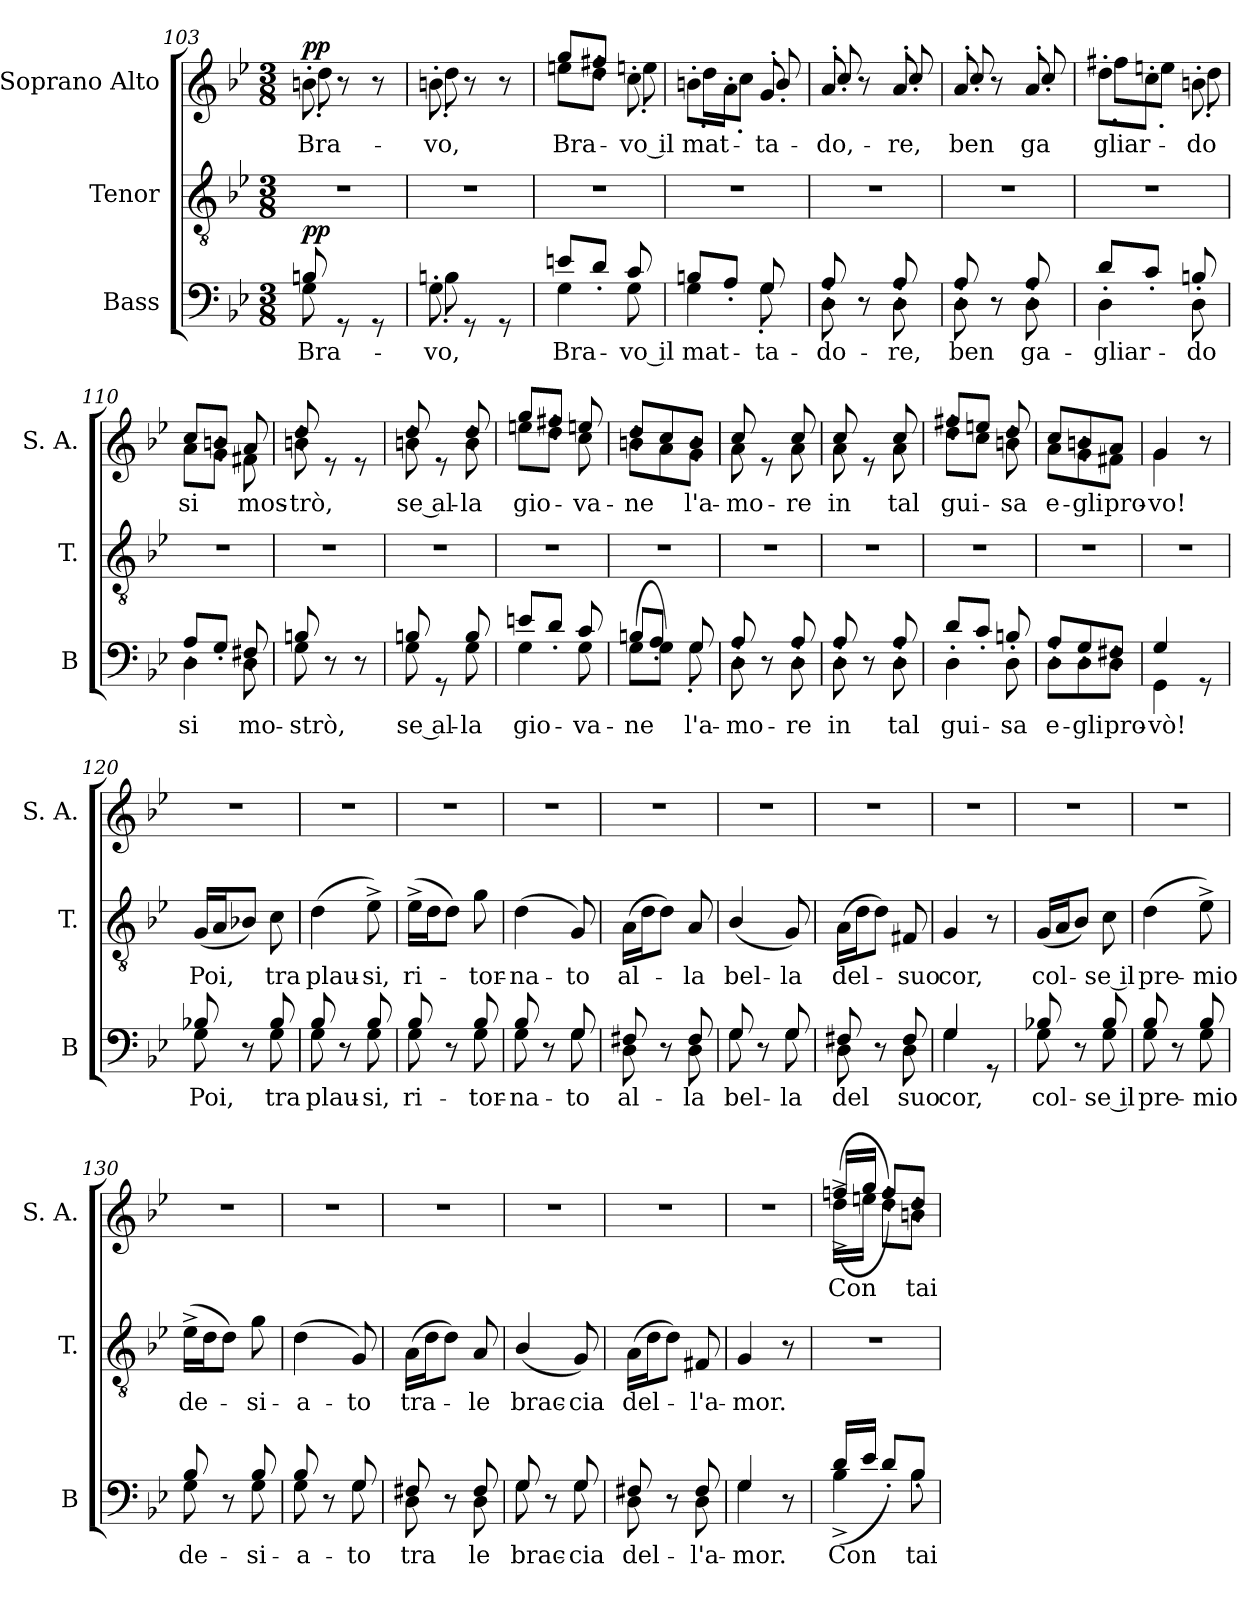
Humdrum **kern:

**kern	**text	**dynam	**kern	**text	**kern	**text	**dynam
*part3	*part3	*part3	*part2	*part2	*part1	*part1	*part1
*staff3	*staff3	*staff3	*staff2	*staff2	*staff1	*staff1	*staff1
*I"Bass	*	*	*I"Tenor	*	*I"Soprano Alto	*	*
*I'B	*	*	*I'T.	*	*I'S. A.	*	*
*clefF4	*	*	*clefGv2	*	*clefG2	*	*
*k[b-e-]	*	*	*k[b-e-]	*	*k[b-e-]	*	*
*M3/8	*	*	*M3/8	*	*M3/8	*	*
=103	=103	=103	=103	=103	=103	=103	=103
!	!LO:LY:b	!LO:DY:b	!	!	!	!LO:LY:b	!LO:DY:a
*^	*	*	*	*	*^	*	*
8G'\	8Bn'/	Bra-	pp	4.r	.	8bn'\	8dd'\	Bra-	pp
8rGG	4ryy	.	.	.	.	8r	8ryy	.	.
8rGG	.	.	.	.	.	8r	8ryy	.	.
=104	=104	=104	=104	=104	=104	=104	=104	=104	=104
!	!	!LO:LY:b	!	!	!	!	!	!LO:LY:b	!
8G'\	8Bn'\	-vo,	.	4.r	.	8bn'\	8dd'\	-vo,	.
8rGG	4ryy	.	.	.	.	8r	8ryy	.	.
8rGG	.	.	.	.	.	8r	8ryy	.	.
=105	=105	=105	=105	=105	=105	=105	=105	=105	=105
!	!	!LO:LY:b	!	!	!	!	!	!LO:LY:b	!
4G\	8en'/L	Bra-	.	4.r	.	8een'\L	8gg'/L	Bra-	.
.	8d'/J	.	.	.	.	8dd'\J	8ff#X'/J	.	.
!	!	!LO:LY:b	!	!	!	!	!	!LO:LY:b	!
8G\	8c'/	-vo il	.	.	.	8cc'\	8een'\	-vo il	.
!!LO:PB:g=z	!!
=106	=106	=106	=106	=106	=106	=106	=106	=106	=106
!	!	!LO:LY:b	!	!	!	!	!	!LO:LY:b	!
4G\	8Bn'/L	mat-	.	4.r	.	8bn'\L	8dd'\L	mat-	.
.	8A'/J	.	.	.	.	8a'\J	8cc'\J	.	.
!	!	!LO:LY:b	!	!	!	!	!	!LO:LY:b	!
8G/	8G'\	-ta-	.	.	.	8g'/	8b'/	-ta-	.
=107	=107	=107	=107	=107	=107	=107	=107	=107	=107
!	!	!LO:LY:b	!	!	!	!	!	!LO:LY:b	!
8D'\	8A'/	-do-	.	4.r	.	8a'/	8cc'/	-do,-	.
8r	8ryy	.	.	.	.	8r	8ryy	.	.
!	!	!LO:LY:b	!	!	!	!	!	!LO:LY:b	!
8D'\	8A'/	-re,	.	.	.	8a'/	8cc'/	-re,	.
=108	=108	=108	=108	=108	=108	=108	=108	=108	=108
!	!	!LO:LY:b	!	!	!	!	!	!LO:LY:b	!
8D'\	8A'/	ben	.	4.r	.	8a'/	8cc'/	-ben	.
8r	8ryy	.	.	.	.	8r	8ryy	.	.
!	!	!LO:LY:b	!	!	!	!	!	!LO:LY:b	!
8D'\	8A'/	ga-	.	.	.	8a'/	8cc'/	ga	.
=109	=109	=109	=109	=109	=109	=109	=109	=109	=109
!	!	!LO:LY:b	!	!	!	!	!	!LO:LY:b	!
4D\	8d'/L	-gliar-	.	4.r	.	8dd'\L	8ff#X'\L	gliar-	.
.	8c'/J	.	.	.	.	8cc'\J	8een'\J	.	.
!	!	!LO:LY:b	!	!	!	!	!	!LO:LY:b	!
8D\	8Bn'/	-do	.	.	.	8bn'\	8dd'\	-do	.
=110	=110	=110	=110	=110	=110	=110	=110	=110	=110
!	!	!LO:LY:b	!	!	!	!	!	!LO:LY:b	!
4D\	8A'/L	si	.	4.r	.	8a'\L	8cc'/L	-si	.
.	8G'/J	.	.	.	.	8g'\J	8bn'/J	.	.
!	!	!LO:LY:b	!	!	!	!	!	!LO:LY:b	!
8D\	8F#X'/	mo-	.	.	.	8f#X'\	8a'/	mos-	.
=111	=111	=111	=111	=111	=111	=111	=111	=111	=111
!	!	!LO:LY:b	!	!	!	!	!	!LO:LY:b	!
8G'\	8Bn'/	-strò,	.	4.r	.	8bn'\	8dd'/	-trò,	.
8r	8ryy	.	.	.	.	8re	4ryy	.	.
8r	8ryy	.	.	.	.	8re	.	.	.
=112	=112	=112	=112	=112	=112	=112	=112	=112	=112
!	!	!LO:LY:b	!	!	!	!	!	!LO:LY:b	!
8G'\	8Bn'/	se al-	.	4.r	.	8bn'\	8dd'/	-se al-	.
8rGG	8ryy	.	.	.	.	8re	8ryy	.	.
!	!	!LO:LY:b	!	!	!	!	!	!LO:LY:b	!
8G'\	8B'/	-la	.	.	.	8b'\	8dd'/	-la	.
=113	=113	=113	=113	=113	=113	=113	=113	=113	=113
!	!	!LO:LY:b	!	!	!	!	!	!LO:LY:b	!
4G\	8en'/L	gio-	.	4.r	.	8een'\L	8gg'/L	gio-	.
.	8d'/J	.	.	.	.	8dd'\J	8ff#X'/J	.	.
!	!	!LO:LY:b	!	!	!	!	!	!LO:LY:b	!
8G\	8c'/	-va-	.	.	.	8cc'\	8een'/	-va-	.
!!LO:LB:g=z	!!
=114	=114	=114	=114	=114	=114	=114	=114	=114	=114
!	!	!LO:LY:b	!	!	!	!	!	!LO:LY:b	!
(8G\L	8Bn'/L	-ne	.	4.r	.	8bn'\L	8dd'/L	-ne	.
8G\J)	8A'/J	.	.	.	.	8a'\	8cc'/	.	.
!	!	!LO:LY:b	!	!	!	!	!	!LO:LY:b	!
8G/	8G'\	l'a-	.	.	.	8g'\J	8b'/J	l'a-	.
=115	=115	=115	=115	=115	=115	=115	=115	=115	=115
!	!	!LO:LY:b	!	!	!	!	!	!LO:LY:b	!
8D'\	8A'/	-mo-	.	4.r	.	8a'\	8cc'/	-mo-	.
8r	8ryy	.	.	.	.	8re	8ryy	.	.
!	!	!LO:LY:b	!	!	!	!	!	!LO:LY:b	!
8D'\	8A'/	-re	.	.	.	8a'\	8cc'/	-re	.
=116	=116	=116	=116	=116	=116	=116	=116	=116	=116
!	!	!LO:LY:b	!	!	!	!	!	!LO:LY:b	!
8D'\	8A'/	in	.	4.r	.	8a'\	8cc'/	-in	.
8r	8ryy	.	.	.	.	8re	8ryy	.	.
!	!	!LO:LY:b	!	!	!	!	!	!LO:LY:b	!
8D'\	8A'/	tal	.	.	.	8a'\	8cc'/	tal	.
=117	=117	=117	=117	=117	=117	=117	=117	=117	=117
!	!	!LO:LY:b	!	!	!	!	!	!LO:LY:b	!
4D'\	8d'/L	gui-	.	4.r	.	8dd'\L	8ff#X'/L	gui-	.
.	8c'/J	.	.	.	.	8cc'\J	8een'/J	.	.
!	!	!LO:LY:b	!	!	!	!	!	!LO:LY:b	!
8D'\	8Bn'/	-sa	.	.	.	8bn'\	8dd'/	-sa	.
=118	=118	=118	=118	=118	=118	=118	=118	=118	=118
!	!	!LO:LY:b	!	!	!	!	!	!LO:LY:b	!
8D'\L	8A'/L	e-	.	4.r	.	8a'\L	8cc'/L	-e-	.
!	!	!LO:LY:b	!	!	!	!	!	!LO:LY:b	!
8D'\	8G'/	-gli	.	.	.	8g'\	8bn'/	-gli	.
!	!	!LO:LY:b	!	!	!	!	!	!LO:LY:b	!
8D'\J	8F#X'/J	pro-	.	.	.	8f#X'\J	8a'/J	pro-	.
=119	=119	=119	=119	=119	=119	=119	=119	=119	=119
!	!	!LO:LY:b	!	!	!	!	!	!LO:LY:b	!
4GG\	4G/	-vò!	.	4.r	.	4g/	4g\	-vo!	.
8rGG	8ryy	.	.	.	.	8r	8ryy	.	.
=120	=120	=120	=120	=120	=120	=120	=120	=120	=120
!	!	!LO:LY:b	!	!	!LO:LY:b	!	!	!	!
*	*	*	*	*	*	*v	*v	*	*
8G\	8B-X/	Poi,	.	(16G/LL	Poi,	4.r	.	.
.	.	.	.	16A/J	.	.	.	.
8r	8ryy	.	.	8B-X/J)	.	.	.	.
!	!	!LO:LY:b	!	!	!LO:LY:b	!	!	!
8G\	8B-/	tra	.	8c\	tra	.	.	.
=121	=121	=121	=121	=121	=121	=121	=121	=121
!	!	!LO:LY:b	!	!	!LO:LY:b	!	!	!
8G\	8B-/	plau-	.	(4d\	plau-	4.r	.	.
8r	8ryy	.	.	.	.	.	.	.
!	!	!LO:LY:b	!	!	!LO:LY:b	!	!	!
8G\	8B-/	-si,	.	8e-^\)	-si,	.	.	.
!!LO:LB:g=z
=122	=122	=122	=122	=122	=122	=122	=122	=122
!	!	!LO:LY:b	!	!	!LO:LY:b	!	!	!
8G\	8B-/	ri-	.	(16e-^\LL	ri-	4.r	.	.
.	.	.	.	16d\J	.	.	.	.
8r	8ryy	.	.	8d\J)	.	.	.	.
!	!	!LO:LY:b	!	!	!LO:LY:b	!	!	!
8G\	8B-/	-tor-	.	8g\	-tor-	.	.	.
=123	=123	=123	=123	=123	=123	=123	=123	=123
!	!	!LO:LY:b	!	!	!LO:LY:b	!	!	!
8G\	8B-/	-na-	.	(4d\	-na-	4.r	.	.
8r	8ryy	.	.	.	.	.	.	.
!	!	!LO:LY:b	!	!	!LO:LY:b	!	!	!
8G/	8G\	-to	.	8G/)	-to	.	.	.
=124	=124	=124	=124	=124	=124	=124	=124	=124
!	!	!LO:LY:b	!	!	!LO:LY:b	!	!	!
8D\	8F#X/	al-	.	(16A\LL	al-	4.r	.	.
.	.	.	.	16d\J	.	.	.	.
8r	8ryy	.	.	8d\J)	.	.	.	.
!	!	!LO:LY:b	!	!	!LO:LY:b	!	!	!
8D\	8F#/	-la	.	8A/	-la	.	.	.
=125	=125	=125	=125	=125	=125	=125	=125	=125
!	!	!LO:LY:b	!	!	!LO:LY:b	!	!	!
8G\	8G/	bel-	.	(4B-/	bel-	4.r	.	.
8r	8ryy	.	.	.	.	.	.	.
!	!	!LO:LY:b	!	!	!LO:LY:b	!	!	!
8G\	8G/	-la	.	8G/)	-la	.	.	.
=126	=126	=126	=126	=126	=126	=126	=126	=126
!	!	!LO:LY:b	!	!	!LO:LY:b	!	!	!
8D\	8F#X/	del	.	(16A\LL	del-	4.r	.	.
.	.	.	.	16d\J	.	.	.	.
8r	8ryy	.	.	8d\J)	.	.	.	.
!	!	!LO:LY:b	!	!	!LO:LY:b	!	!	!
8D\	8F#/	suo	.	8F#X/	-suo	.	.	.
=127	=127	=127	=127	=127	=127	=127	=127	=127
!	!	!LO:LY:b	!	!	!LO:LY:b	!	!	!
4G\	4G/	cor,	.	4G/	cor,	4.r	.	.
8rGG	8ryy	.	.	8r	.	.	.	.
=128	=128	=128	=128	=128	=128	=128	=128	=128
!	!	!LO:LY:b	!	!	!LO:LY:b	!	!	!
8G\	8B-X/	col-	.	(16G/LL	col-	4.r	.	.
.	.	.	.	16A/J	.	.	.	.
8r	8ryy	.	.	8B-/J)	.	.	.	.
!	!	!LO:LY:b	!	!	!LO:LY:b	!	!	!
8G\	8B-/	-se il	.	8c\	-se il	.	.	.
=129	=129	=129	=129	=129	=129	=129	=129	=129
!	!	!LO:LY:b	!	!	!LO:LY:b	!	!	!
8G\	8B-/	pre-	.	(4d\	pre-	4.r	.	.
8r	8ryy	.	.	.	.	.	.	.
!	!	!LO:LY:b	!	!	!LO:LY:b	!	!	!
8G\	8B-/	-mio	.	8e-^\)	-mio	.	.	.
!!LO:LB:g=z
=130	=130	=130	=130	=130	=130	=130	=130	=130
!	!	!LO:LY:b	!	!	!LO:LY:b	!	!	!
8G\	8B-/	de-	.	(16e-^\LL	de-	4.r	.	.
.	.	.	.	16d\J	.	.	.	.
8r	8ryy	.	.	8d\J)	.	.	.	.
!	!	!LO:LY:b	!	!	!LO:LY:b	!	!	!
8G\	8B-/	-si-	.	8g\	-si-	.	.	.
=131	=131	=131	=131	=131	=131	=131	=131	=131
!	!	!LO:LY:b	!	!	!LO:LY:b	!	!	!
8G\	8B-/	-a-	.	(4d\	-a-	4.r	.	.
8r	8ryy	.	.	.	.	.	.	.
!	!	!LO:LY:b	!	!	!LO:LY:b	!	!	!
8G\	8G/	-to	.	8G/)	-to	.	.	.
=132	=132	=132	=132	=132	=132	=132	=132	=132
!	!	!LO:LY:b	!	!	!LO:LY:b	!	!	!
8D\	8F#X/	tra	.	(16A\LL	tra-	4.r	.	.
.	.	.	.	16d\J	.	.	.	.
8r	8ryy	.	.	8d\J)	.	.	.	.
!	!	!LO:LY:b	!	!	!LO:LY:b	!	!	!
8D\	8F#/	le	.	8A/	-le	.	.	.
=133	=133	=133	=133	=133	=133	=133	=133	=133
!	!	!LO:LY:b	!	!	!LO:LY:b	!	!	!
8G\	8G/	brac-	.	(4B-/	brac-	4.r	.	.
8r	8ryy	.	.	.	.	.	.	.
!	!	!LO:LY:b	!	!	!LO:LY:b	!	!	!
8G\	8G/	-cia	.	8G/)	-cia	.	.	.
=134	=134	=134	=134	=134	=134	=134	=134	=134
!	!	!LO:LY:b	!	!	!LO:LY:b	!	!	!
8D\	8F#X/	del-	.	(16A\LL	del-	4.r	.	.
.	.	.	.	16d\J	.	.	.	.
8r	8ryy	.	.	8d\J)	.	.	.	.
!	!	!LO:LY:b	!	!	!LO:LY:b	!	!	!
8D\	8F#/	-l'a-	.	8F#X/	-l'a-	.	.	.
=135	=135	=135	=135	=135	=135	=135	=135	=135
!	!	!LO:LY:b	!	!	!LO:LY:b	!	!	!
4G/	4G\	-mor.	.	4G/	-mor.	4.r	.	.
8r	8ryy	.	.	8r	.	.	.	.
=136	=136	=136	=136	=136	=136	=136	=136	=136
!	!	!LO:LY:b	!	!	!	!	!LO:LY:b	!
*	*	*	*	*	*	*^	*	*
4B-\	(16d^/LL	Con	.	4.r	.	(16dd^\LL	(16ffn^/LL	-Con	.
.	16e-/JJ	.	.	.	.	16een\JJ	16gg/JJ	.	.
.	8d'/L)	.	.	.	.	8dd'\L)	8ff'/L)	.	.
!	!	!LO:LY:b	!	!	!	!	!	!LO:LY:b	!
8B-\	8B-'/J	tai	.	.	.	8bn'\J	8dd'/J	tai	.
*v	*v	*	*	*	*	*v	*v	*	*
=	=	=	=	=	=	=	=
*-	*-	*-	*-	*-	*-	*-	*-
